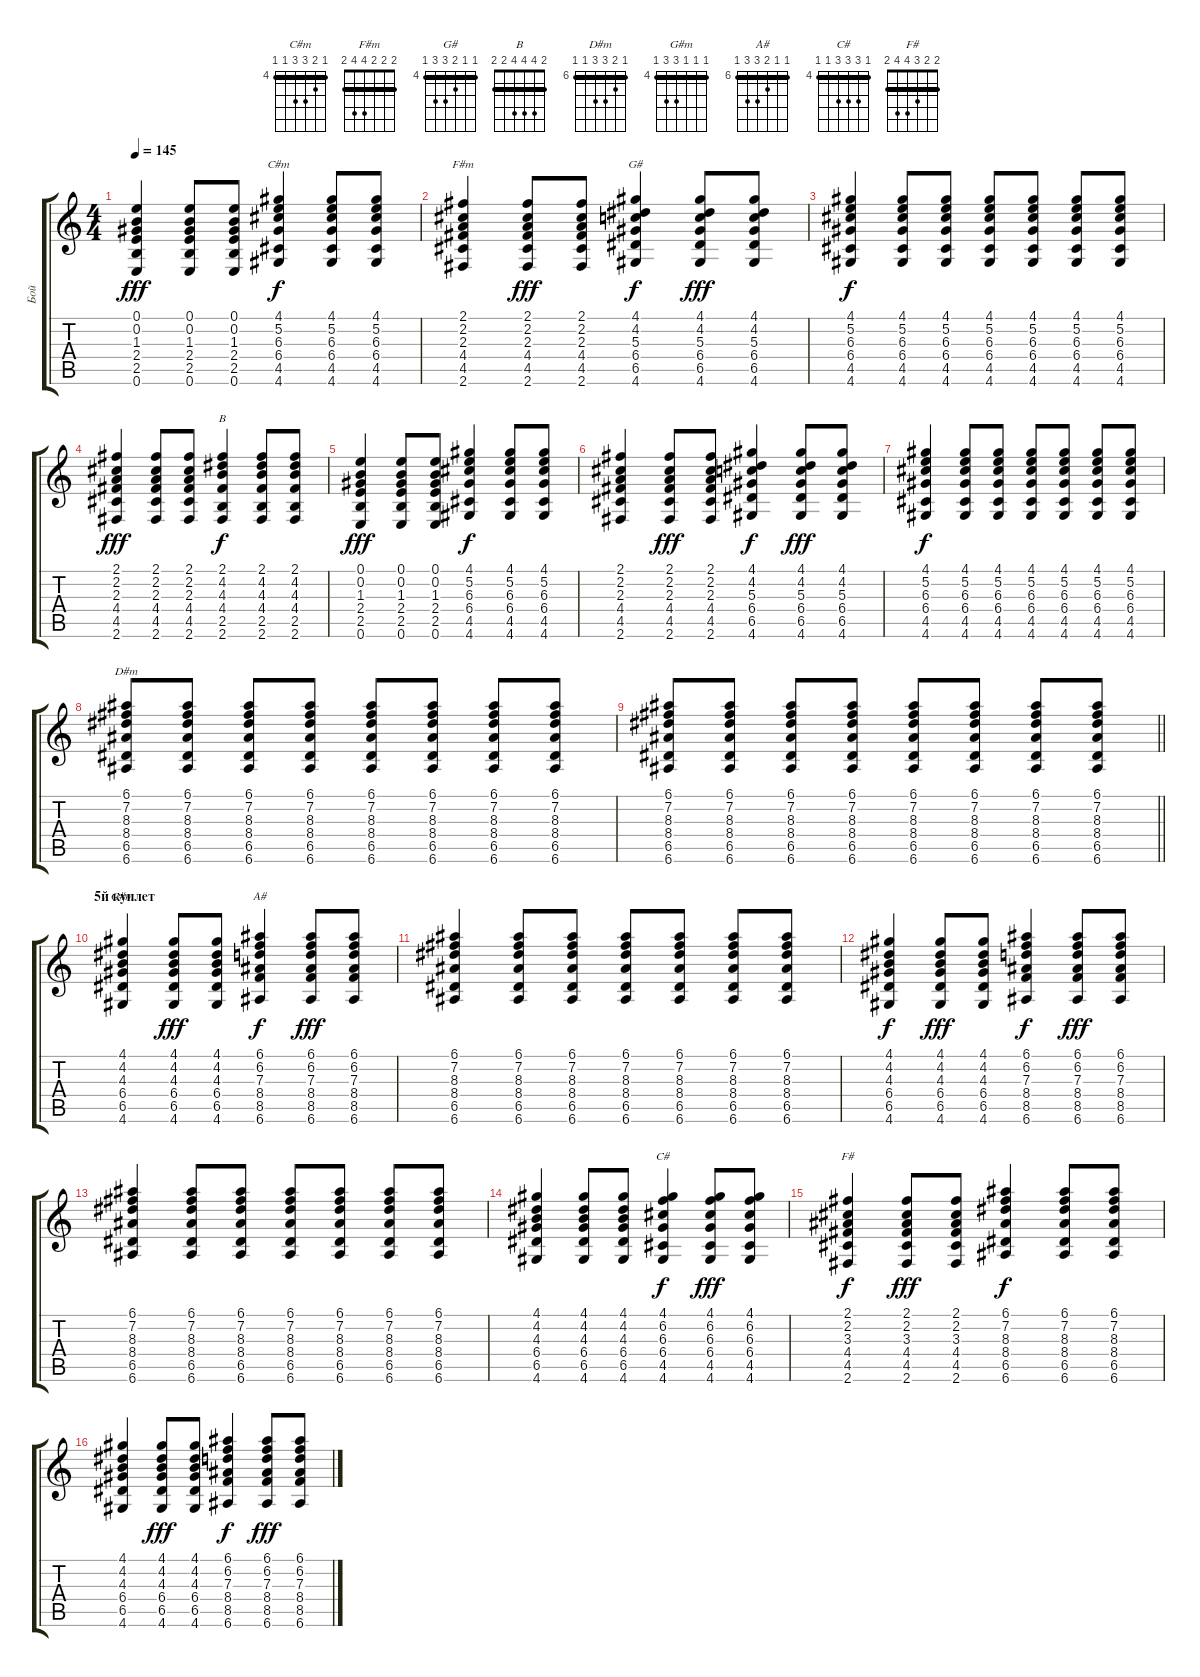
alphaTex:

\track ("Бой" "Бой") {instrument acousticguitarsteel}
\staff {score tabs}
\tuning (E4 B3 G3 D3 A2 E2) {hide}
\chord ("C#m" 4 5 6 6 4 4) {firstfret 4 barre 4}
\chord ("F#m" 2 2 2 4 4 2) {barre 2}
\chord ("G#" 4 4 5 6 6 4) {firstfret 4 barre 4}
\chord ("B" 2 4 4 4 2 2) {barre 2}
\chord ("D#m" 6 7 8 8 6 6) {firstfret 6 barre 6}
\chord ("G#m" 4 4 4 6 6 4) {firstfret 4 barre 4}
\chord ("A#" 6 6 7 8 8 6) {firstfret 6 barre 6}
\chord ("C#" 4 6 6 6 4 4) {firstfret 4 barre 4}
\chord ("F#" 2 2 3 4 4 2) {barre 2}
\ts (4 4)
\tempo 145
\clef g2
\ks c
(0.1 0.2 1.3 2.4 2.5 0.6).4{dy fff} (0.1 0.2 1.3 2.4 2.5 0.6).8 (0.1 0.2 1.3 2.4 2.5 0.6).8 (4.1 5.2 6.3 6.4 4.5 4.6).4{ch "C#m" dy f} (4.1 5.2 6.3 6.4 4.5 4.6).8 (4.1 5.2 6.3 6.4 4.5 4.6).8 |
(2.1 2.2 2.3 4.4 4.5 2.6).4{ch "F#m"} (2.1 2.2 2.3 4.4 4.5 2.6).8{dy fff} (2.1 2.2 2.3 4.4 4.5 2.6).8 (4.1 4.2 5.3 6.4 6.5 4.6).4{ch "G#" dy f} (4.1 4.2 5.3 6.4 6.5 4.6).8{dy fff} (4.1 4.2 5.3 6.4 6.5 4.6).8 |
(4.1 5.2 6.3 6.4 4.5 4.6).4{dy f} (4.1 5.2 6.3 6.4 4.5 4.6).8 (4.1 5.2 6.3 6.4 4.5 4.6).8 (4.1 5.2 6.3 6.4 4.5 4.6).8 (4.1 5.2 6.3 6.4 4.5 4.6).8 (4.1 5.2 6.3 6.4 4.5 4.6).8 (4.1 5.2 6.3 6.4 4.5 4.6).8 |
(2.1 2.2 2.3 4.4 4.5 2.6).4{dy fff} (2.1 2.2 2.3 4.4 4.5 2.6).8 (2.1 2.2 2.3 4.4 4.5 2.6).8 (2.1 4.2 4.3 4.4 2.5 2.6).4{ch "B" dy f} (2.1 4.2 4.3 4.4 2.5 2.6).8 (2.1 4.2 4.3 4.4 2.5 2.6).8 |
(0.1 0.2 1.3 2.4 2.5 0.6).4{dy fff} (0.1 0.2 1.3 2.4 2.5 0.6).8 (0.1 0.2 1.3 2.4 2.5 0.6).8 (4.1 5.2 6.3 6.4 4.5 4.6).4{dy f} (4.1 5.2 6.3 6.4 4.5 4.6).8 (4.1 5.2 6.3 6.4 4.5 4.6).8 |
(2.1 2.2 2.3 4.4 4.5 2.6).4 (2.1 2.2 2.3 4.4 4.5 2.6).8{dy fff} (2.1 2.2 2.3 4.4 4.5 2.6).8 (4.1 4.2 5.3 6.4 6.5 4.6).4{dy f} (4.1 4.2 5.3 6.4 6.5 4.6).8{dy fff} (4.1 4.2 5.3 6.4 6.5 4.6).8 |
(4.1 5.2 6.3 6.4 4.5 4.6).4{dy f} (4.1 5.2 6.3 6.4 4.5 4.6).8 (4.1 5.2 6.3 6.4 4.5 4.6).8 (4.1 5.2 6.3 6.4 4.5 4.6).8 (4.1 5.2 6.3 6.4 4.5 4.6).8 (4.1 5.2 6.3 6.4 4.5 4.6).8 (4.1 5.2 6.3 6.4 4.5 4.6).8 |
(6.1 7.2 8.3 8.4 6.5 6.6).8{ch "D#m"} (6.1 7.2 8.3 8.4 6.5 6.6).8 (6.1 7.2 8.3 8.4 6.5 6.6).8 (6.1 7.2 8.3 8.4 6.5 6.6).8 (6.1 7.2 8.3 8.4 6.5 6.6).8 (6.1 7.2 8.3 8.4 6.5 6.6).8 (6.1 7.2 8.3 8.4 6.5 6.6).8 (6.1 7.2 8.3 8.4 6.5 6.6).8 |
\barLineRight lightlight
(6.1 7.2 8.3 8.4 6.5 6.6).8 (6.1 7.2 8.3 8.4 6.5 6.6).8 (6.1 7.2 8.3 8.4 6.5 6.6).8 (6.1 7.2 8.3 8.4 6.5 6.6).8 (6.1 7.2 8.3 8.4 6.5 6.6).8 (6.1 7.2 8.3 8.4 6.5 6.6).8 (6.1 7.2 8.3 8.4 6.5 6.6).8 (6.1 7.2 8.3 8.4 6.5 6.6).8 |
\section ("" "5й куплет")
(4.1 4.2 4.3 6.4 6.5 4.6).4{ch "G#m"} (4.1 4.2 4.3 6.4 6.5 4.6).8{dy fff} (4.1 4.2 4.3 6.4 6.5 4.6).8 (6.1 6.2 7.3 8.4 8.5 6.6).4{ch "A#" dy f} (6.1 6.2 7.3 8.4 8.5 6.6).8{dy fff} (6.1 6.2 7.3 8.4 8.5 6.6).8 |
(6.1 7.2 8.3 8.4 6.5 6.6).4 (6.1 7.2 8.3 8.4 6.5 6.6).8 (6.1 7.2 8.3 8.4 6.5 6.6).8 (6.1 7.2 8.3 8.4 6.5 6.6).8 (6.1 7.2 8.3 8.4 6.5 6.6).8 (6.1 7.2 8.3 8.4 6.5 6.6).8 (6.1 7.2 8.3 8.4 6.5 6.6).8 |
(4.1 4.2 4.3 6.4 6.5 4.6).4{dy f} (4.1 4.2 4.3 6.4 6.5 4.6).8{dy fff} (4.1 4.2 4.3 6.4 6.5 4.6).8 (6.1 6.2 7.3 8.4 8.5 6.6).4{dy f} (6.1 6.2 7.3 8.4 8.5 6.6).8{dy fff} (6.1 6.2 7.3 8.4 8.5 6.6).8 |
(6.1 7.2 8.3 8.4 6.5 6.6).4 (6.1 7.2 8.3 8.4 6.5 6.6).8 (6.1 7.2 8.3 8.4 6.5 6.6).8 (6.1 7.2 8.3 8.4 6.5 6.6).8 (6.1 7.2 8.3 8.4 6.5 6.6).8 (6.1 7.2 8.3 8.4 6.5 6.6).8 (6.1 7.2 8.3 8.4 6.5 6.6).8 |
(4.1 4.2 4.3 6.4 6.5 4.6).4 (4.1 4.2 4.3 6.4 6.5 4.6).8 (4.1 4.2 4.3 6.4 6.5 4.6).8 (4.1 6.2 6.3 6.4 4.5 4.6).4{ch "C#" dy f} (4.1 6.2 6.3 6.4 4.5 4.6).8{dy fff} (4.1 6.2 6.3 6.4 4.5 4.6).8 |
(2.1 2.2 3.3 4.4 4.5 2.6).4{ch "F#" dy f} (2.1 2.2 3.3 4.4 4.5 2.6).8{dy fff} (2.1 2.2 3.3 4.4 4.5 2.6).8 (6.1 7.2 8.3 8.4 6.5 6.6).4{dy f} (6.1 7.2 8.3 8.4 6.5 6.6).8 (6.1 7.2 8.3 8.4 6.5 6.6).8 |
(4.1 4.2 4.3 6.4 6.5 4.6).4 (4.1 4.2 4.3 6.4 6.5 4.6).8{dy fff} (4.1 4.2 4.3 6.4 6.5 4.6).8 (6.1 6.2 7.3 8.4 8.5 6.6).4{dy f} (6.1 6.2 7.3 8.4 8.5 6.6).8{dy fff} (6.1 6.2 7.3 8.4 8.5 6.6).8
